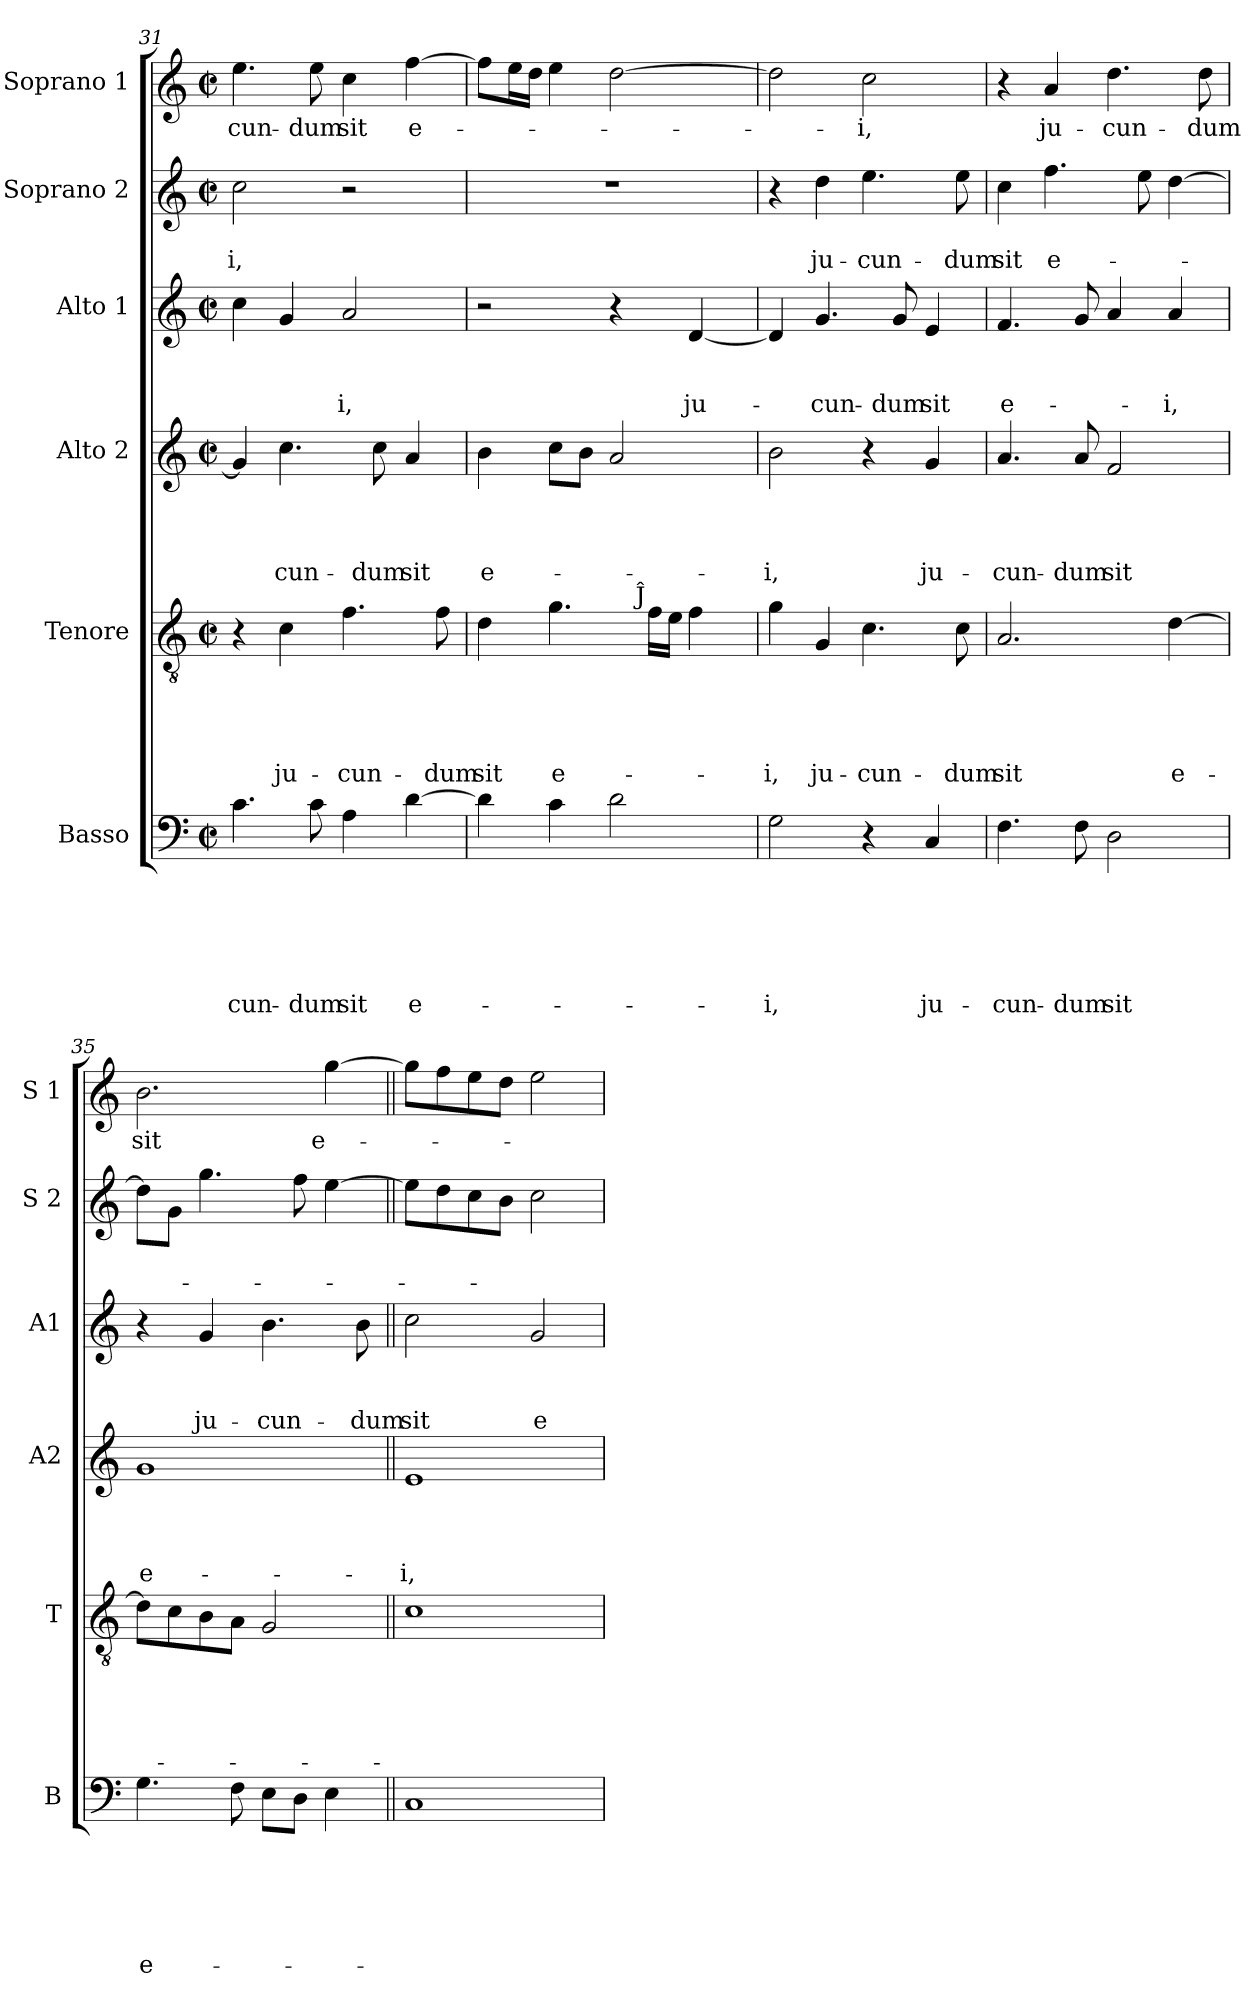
**kern	**text	**text	**text	**text	**text	**text	**kern	**text	**text	**text	**text	**text	**kern	**text	**text	**text	**text	**kern	**text	**text	**text	**kern	**text	**text	**kern	**text
*part6	*part6	*part6	*part6	*part6	*part6	*part6	*part5	*part5	*part5	*part5	*part5	*part5	*part4	*part4	*part4	*part4	*part4	*part3	*part3	*part3	*part3	*part2	*part2	*part2	*part1	*part1
*staff6	*staff6	*staff6	*staff6	*staff6	*staff6	*staff6	*staff5	*staff5	*staff5	*staff5	*staff5	*staff5	*staff4	*staff4	*staff4	*staff4	*staff4	*staff3	*staff3	*staff3	*staff3	*staff2	*staff2	*staff2	*staff1	*staff1
*I"Basso	*	*	*	*	*	*	*I"Tenore	*	*	*	*	*	*I"Alto 2	*	*	*	*	*I"Alto 1	*	*	*	*I"Soprano 2	*	*	*I"Soprano 1	*
*I'B	*	*	*	*	*	*	*I'T	*	*	*	*	*	*I'A2	*	*	*	*	*I'A1	*	*	*	*I'S 2	*	*	*I'S 1	*
!!LO:PB:g=z
*clefF4	*	*	*	*	*	*	*clefGv2	*	*	*	*	*	*clefG2	*	*	*	*	*clefG2	*	*	*	*clefG2	*	*	*clefG2	*
*k[]	*	*	*	*	*	*	*k[]	*	*	*	*	*	*k[]	*	*	*	*	*k[]	*	*	*	*k[]	*	*	*k[]	*
*C:	*	*	*	*	*	*	*C:	*	*	*	*	*	*C:	*	*	*	*	*C:	*	*	*	*C:	*	*	*C:	*
*M2/2	*	*	*	*	*	*	*M2/2	*	*	*	*	*	*M2/2	*	*	*	*	*M2/2	*	*	*	*M2/2	*	*	*M2/2	*
*met(c|)	*	*	*	*	*	*	*met(c|)	*	*	*	*	*	*met(c|)	*	*	*	*	*met(c|)	*	*	*	*met(c|)	*	*	*met(c|)	*
=31	=31	=31	=31	=31	=31	=31	=31	=31	=31	=31	=31	=31	=31	=31	=31	=31	=31	=31	=31	=31	=31	=31	=31	=31	=31	=31
!	!	!	!	!	!	!LO:LY:b	!	!	!	!	!	!	!	!	!	!	!	!	!	!	!	!	!	!LO:LY:b	!	!LO:LY:b
4.c\	.	.	.	.	.	-cun-	4r	.	.	.	.	.	4g/]	.	.	.	.	4cc\	.	.	.	2cc\	.	-i,	4.ee\	-cun-
!	!	!	!	!	!	!	!	!	!	!	!	!LO:LY:b	!	!	!	!	!LO:LY:b	!	!	!	!	!	!	!	!	!
.	.	.	.	.	.	.	4c\	.	.	.	.	ju-	4.cc\	.	.	.	-cun-	4g/	.	.	.	.	.	.	.	.
!	!	!	!	!	!	!LO:LY:b	!	!	!	!	!	!	!	!	!	!	!	!	!	!	!	!	!	!	!	!LO:LY:b
8c\	.	.	.	.	.	-dum	.	.	.	.	.	.	.	.	.	.	.	.	.	.	.	.	.	.	8ee\	-dum
!	!	!	!	!	!	!LO:LY:b	!	!	!	!	!	!LO:LY:b	!	!	!	!	!	!	!	!	!LO:LY:b	!	!	!	!	!LO:LY:b
4A\	.	.	.	.	.	sit	4.f\	.	.	.	.	-cun-	.	.	.	.	.	2a/	.	.	-i,	2r	.	.	4cc\	sit
!	!	!	!	!	!	!	!	!	!	!	!	!	!	!	!	!	!LO:LY:b	!	!	!	!	!	!	!	!	!
.	.	.	.	.	.	.	.	.	.	.	.	.	8cc\	.	.	.	-dum	.	.	.	.	.	.	.	.	.
!	!	!	!	!	!	!LO:LY:b	!	!	!	!	!	!	!	!	!	!	!LO:LY:b	!	!	!	!	!	!	!	!	!LO:LY:b
[>4d\	.	.	.	.	.	e-	.	.	.	.	.	.	4a/	.	.	.	sit	.	.	.	.	.	.	.	[>4ff\	e-
!	!	!	!	!	!	!	!	!	!	!	!	!LO:LY:b	!	!	!	!	!	!	!	!	!	!	!	!	!	!
.	.	.	.	.	.	.	8f\	.	.	.	.	-dum	.	.	.	.	.	.	.	.	.	.	.	.	.	.
=32	=32	=32	=32	=32	=32	=32	=32	=32	=32	=32	=32	=32	=32	=32	=32	=32	=32	=32	=32	=32	=32	=32	=32	=32	=32	=32
!	!	!	!	!	!	!	!	!	!	!	!	!LO:LY:b	!	!	!	!	!LO:LY:b	!	!	!	!	!	!	!	!	!
*	*	*	*	*	*	*	*^	*	*	*	*	*	*	*	*	*	*	*	*	*	*	*	*	*	*	*
4d\]	.	.	.	.	.	.	4d\	2ryy	.	.	.	.	sit	4b\	.	.	.	e-	2r	.	.	.	1r	.	.	8ff\L]	.
.	.	.	.	.	.	.	.	.	.	.	.	.	.	.	.	.	.	.	.	.	.	.	.	.	.	16ee\L	.
.	.	.	.	.	.	.	.	.	.	.	.	.	.	.	.	.	.	.	.	.	.	.	.	.	.	16dd\JJ	.
!	!	!	!	!	!	!	!	!	!	!	!	!	!LO:LY:b	!	!	!	!	!	!	!	!	!	!	!	!	!	!
4c\	.	.	.	.	.	.	4.g\	.	.	.	.	.	e-	8cc\L	.	.	.	.	.	.	.	.	.	.	.	4ee\	.
.	.	.	.	.	.	.	.	.	.	.	.	.	.	8b\J	.	.	.	.	.	.	.	.	.	.	.	.	.
2d\	.	.	.	.	.	.	.	16.ryy	.	.	.	.	.	2a/	.	.	.	.	4r	.	.	.	.	.	.	[>2dd\	.
!	!	!	!	!	!	!	!	!LO:TX:a:t=Ĵ	!	!	!	!	!	!	!	!	!	!	!	!	!	!	!	!	!	!	!
.	.	.	.	.	.	.	.	4ryy	.	.	.	.	.	.	.	.	.	.	.	.	.	.	.	.	.	.	.
.	.	.	.	.	.	.	16f\LL	.	.	.	.	.	.	.	.	.	.	.	.	.	.	.	.	.	.	.	.
.	.	.	.	.	.	.	16e\JJ	.	.	.	.	.	.	.	.	.	.	.	.	.	.	.	.	.	.	.	.
!	!	!	!	!	!	!	!	!	!	!	!	!	!	!	!	!	!	!	!	!	!	!LO:LY:b	!	!	!	!	!
.	.	.	.	.	.	.	4f\	.	.	.	.	.	.	.	.	.	.	.	[<4d/	.	.	ju-	.	.	.	.	.
.	.	.	.	.	.	.	.	8ryy	.	.	.	.	.	.	.	.	.	.	.	.	.	.	.	.	.	.	.
.	.	.	.	.	.	.	.	32ryy	.	.	.	.	.	.	.	.	.	.	.	.	.	.	.	.	.	.	.
=33	=33	=33	=33	=33	=33	=33	=33	=33	=33	=33	=33	=33	=33	=33	=33	=33	=33	=33	=33	=33	=33	=33	=33	=33	=33	=33	=33
!	!	!	!	!	!	!LO:LY:b	!	!	!	!	!	!	!LO:LY:b	!	!	!	!	!LO:LY:b	!	!	!	!	!	!	!	!	!
*	*	*	*	*	*	*	*v	*v	*	*	*	*	*	*	*	*	*	*	*	*	*	*	*	*	*	*	*
2G\	.	.	.	.	.	-i,	4g\	.	.	.	.	-i,	2b\	.	.	.	-i,	4d/]	.	.	.	4r	.	.	2dd\]	.
!	!	!	!	!	!	!	!	!	!	!	!	!LO:LY:b	!	!	!	!	!	!	!	!	!LO:LY:b	!	!	!LO:LY:b	!	!
.	.	.	.	.	.	.	4G/	.	.	.	.	ju-	.	.	.	.	.	4.g/	.	.	-cun-	4dd\	.	ju-	.	.
!	!	!	!	!	!	!	!	!	!	!	!	!LO:LY:b	!	!	!	!	!	!	!	!	!	!	!	!LO:LY:b	!	!LO:LY:b
4r	.	.	.	.	.	.	4.c\	.	.	.	.	-cun-	4r	.	.	.	.	.	.	.	.	4.ee\	.	-cun-	2cc\	-i,
!	!	!	!	!	!	!	!	!	!	!	!	!	!	!	!	!	!	!	!	!	!LO:LY:b	!	!	!	!	!
.	.	.	.	.	.	.	.	.	.	.	.	.	.	.	.	.	.	8g/	.	.	-dum	.	.	.	.	.
!	!	!	!	!	!	!LO:LY:b	!	!	!	!	!	!	!	!	!	!	!LO:LY:b	!	!	!	!LO:LY:b	!	!	!	!	!
4C/	.	.	.	.	.	ju-	.	.	.	.	.	.	4g/	.	.	.	ju-	4e/	.	.	sit	.	.	.	.	.
!	!	!	!	!	!	!	!	!	!	!	!	!LO:LY:b	!	!	!	!	!	!	!	!	!	!	!	!LO:LY:b	!	!
.	.	.	.	.	.	.	8c\	.	.	.	.	-dum	.	.	.	.	.	.	.	.	.	8ee\	.	-dum	.	.
=34	=34	=34	=34	=34	=34	=34	=34	=34	=34	=34	=34	=34	=34	=34	=34	=34	=34	=34	=34	=34	=34	=34	=34	=34	=34	=34
!	!	!	!	!	!	!LO:LY:b	!	!	!	!	!	!LO:LY:b	!	!	!	!	!LO:LY:b	!	!	!	!LO:LY:b	!	!	!LO:LY:b	!	!
4.F\	.	.	.	.	.	-cun-	2.A/	.	.	.	.	sit	4.a/	.	.	.	-cun-	4.f/	.	.	e-	4cc\	.	sit	4r	.
!	!	!	!	!	!	!	!	!	!	!	!	!	!	!	!	!	!	!	!	!	!	!	!	!LO:LY:b	!	!LO:LY:b
.	.	.	.	.	.	.	.	.	.	.	.	.	.	.	.	.	.	.	.	.	.	4.ff\	.	e-	4a/	ju-
!	!	!	!	!	!	!LO:LY:b	!	!	!	!	!	!	!	!	!	!	!LO:LY:b	!	!	!	!	!	!	!	!	!
8F\	.	.	.	.	.	-dum	.	.	.	.	.	.	8a/	.	.	.	-dum	8g/	.	.	.	.	.	.	.	.
!	!	!	!	!	!	!LO:LY:b	!	!	!	!	!	!	!	!	!	!	!LO:LY:b	!	!	!	!	!	!	!	!	!LO:LY:b
2D\	.	.	.	.	.	sit	.	.	.	.	.	.	2f/	.	.	.	sit	4a/	.	.	.	.	.	.	4.dd\	-cun-
.	.	.	.	.	.	.	.	.	.	.	.	.	.	.	.	.	.	.	.	.	.	8ee\	.	.	.	.
!	!	!	!	!	!	!	!	!	!	!	!	!LO:LY:b	!	!	!	!	!	!	!	!	!LO:LY:b	!	!	!	!	!
.	.	.	.	.	.	.	[>4d\	.	.	.	.	e-	.	.	.	.	.	4a/	.	.	-i,	[>4dd\	.	.	.	.
!	!	!	!	!	!	!	!	!	!	!	!	!	!	!	!	!	!	!	!	!	!	!	!	!	!	!LO:LY:b
.	.	.	.	.	.	.	.	.	.	.	.	.	.	.	.	.	.	.	.	.	.	.	.	.	8dd\	-dum
=35	=35	=35	=35	=35	=35	=35	=35	=35	=35	=35	=35	=35	=35	=35	=35	=35	=35	=35	=35	=35	=35	=35	=35	=35	=35	=35
!	!	!	!	!	!	!LO:LY:b	!	!	!	!	!	!	!	!	!	!	!LO:LY:b	!	!	!	!	!	!	!	!	!LO:LY:b
4.G\	.	.	.	.	.	e-	8d\L]	.	.	.	.	.	1g	.	.	.	e-	4r	.	.	.	8dd\L]	.	.	2.b\	sit
.	.	.	.	.	.	.	8c\	.	.	.	.	.	.	.	.	.	.	.	.	.	.	8g\J	.	.	.	.
!	!	!	!	!	!	!	!	!	!	!	!	!	!	!	!	!	!	!	!	!	!LO:LY:b	!	!	!	!	!
.	.	.	.	.	.	.	8B\	.	.	.	.	.	.	.	.	.	.	4g/	.	.	ju-	4.gg\	.	.	.	.
8F\	.	.	.	.	.	.	8A\J	.	.	.	.	.	.	.	.	.	.	.	.	.	.	.	.	.	.	.
!	!	!	!	!	!	!	!	!	!	!	!	!	!	!	!	!	!	!	!	!	!LO:LY:b	!	!	!	!	!
8E\L	.	.	.	.	.	.	2G/	.	.	.	.	.	.	.	.	.	.	4.b\	.	.	-cun-	.	.	.	.	.
8D\J	.	.	.	.	.	.	.	.	.	.	.	.	.	.	.	.	.	.	.	.	.	8ff\	.	.	.	.
!	!	!	!	!	!	!	!	!	!	!	!	!	!	!	!	!	!	!	!	!	!	!	!	!	!	!LO:LY:b
4E\	.	.	.	.	.	.	.	.	.	.	.	.	.	.	.	.	.	.	.	.	.	[<4ee\	.	.	[<4gg\	e-
!	!	!	!	!	!	!	!	!	!	!	!	!	!	!	!	!	!	!	!	!	!LO:LY:b	!	!	!	!	!
.	.	.	.	.	.	.	.	.	.	.	.	.	.	.	.	.	.	8b\	.	.	-dum	.	.	.	.	.
!!LO:LB:g=z
=36||	=36||	=36||	=36||	=36||	=36||	=36||	=36||	=36||	=36||	=36||	=36||	=36||	=36||	=36||	=36||	=36||	=36||	=36||	=36||	=36||	=36||	=36||	=36||	=36||	=36||	=36||
!	!	!	!	!	!	!	!	!	!	!	!	!	!	!	!	!	!LO:LY:b	!	!	!	!LO:LY:b	!	!	!	!	!
1C	.	.	.	.	.	.	1c	.	.	.	.	.	1e	.	.	.	-i,	2cc\	.	.	sit	8ee\L]	.	.	8gg\L]	.
.	.	.	.	.	.	.	.	.	.	.	.	.	.	.	.	.	.	.	.	.	.	8dd\	.	.	8ff\	.
.	.	.	.	.	.	.	.	.	.	.	.	.	.	.	.	.	.	.	.	.	.	8cc\	.	.	8ee\	.
.	.	.	.	.	.	.	.	.	.	.	.	.	.	.	.	.	.	.	.	.	.	8b\J	.	.	8dd\J	.
!	!	!	!	!	!	!	!	!	!	!	!	!	!	!	!	!	!	!	!	!	!LO:LY:b	!	!	!	!	!
.	.	.	.	.	.	.	.	.	.	.	.	.	.	.	.	.	.	2g/	.	.	e-	2cc\	.	.	2ee\	.
=	=	=	=	=	=	=	=	=	=	=	=	=	=	=	=	=	=	=	=	=	=	=	=	=	=	=
*-	*-	*-	*-	*-	*-	*-	*-	*-	*-	*-	*-	*-	*-	*-	*-	*-	*-	*-	*-	*-	*-	*-	*-	*-	*-	*-
